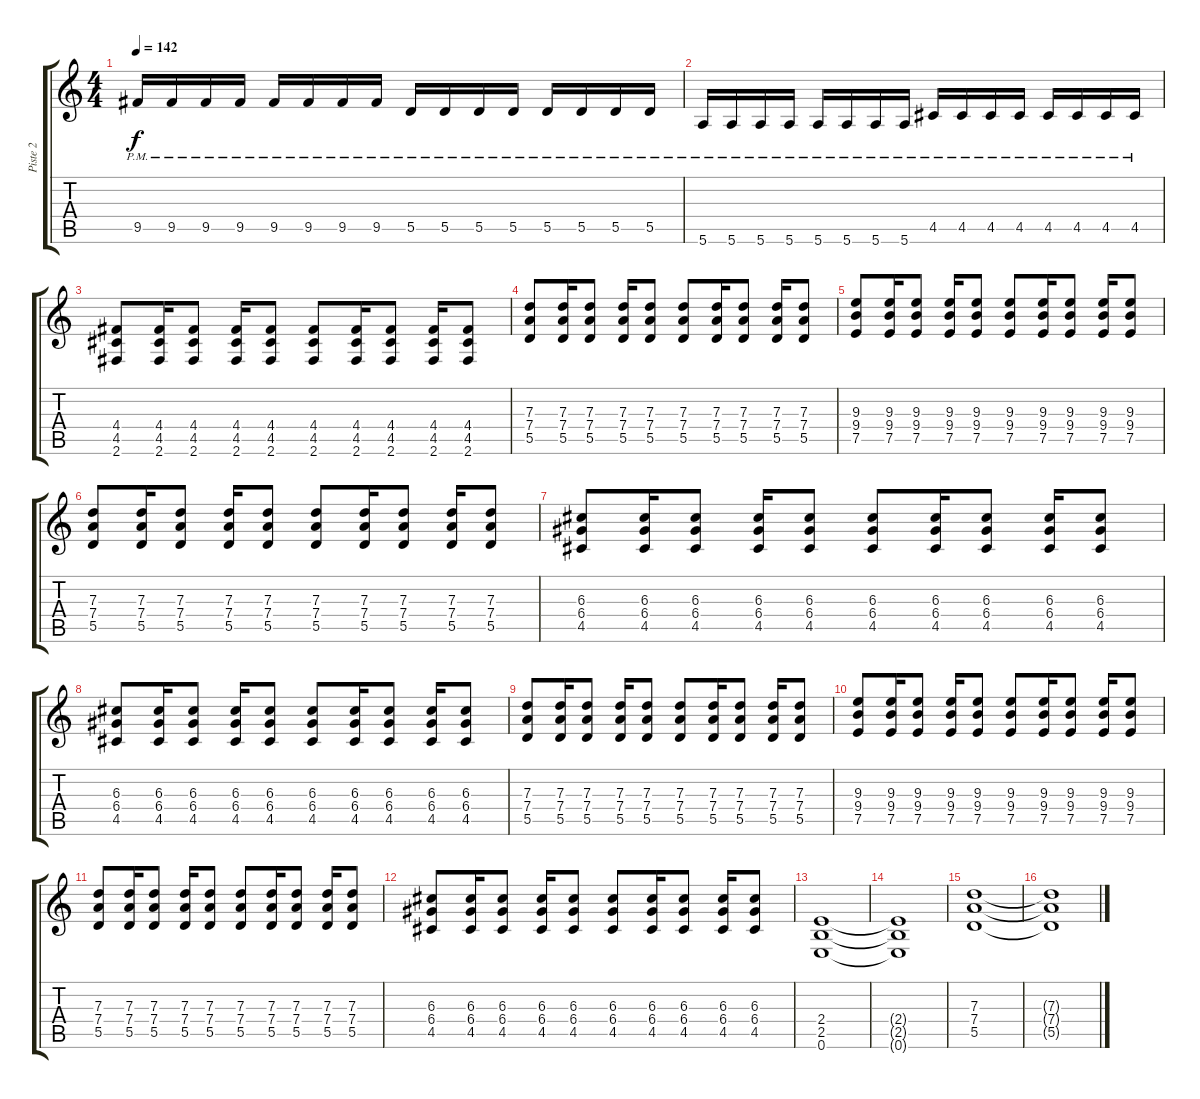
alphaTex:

\track ("Piste 2" "Piste 2") {instrument overdrivenguitar}
\staff {score tabs}
\tuning (E4 B3 G3 D3 A2 E2) {hide}
\ts (4 4)
\tempo 142
\clef g2
\ks c
9.5{pm}.16{dy f} 9.5{pm}.16 9.5{pm}.16 9.5{pm}.16 9.5{pm}.16 9.5{pm}.16 9.5{pm}.16 9.5{pm}.16 5.5{pm}.16 5.5{pm}.16 5.5{pm}.16 5.5{pm}.16 5.5{pm}.16 5.5{pm}.16 5.5{pm}.16 5.5{pm}.16 |
5.6{pm}.16 5.6{pm}.16 5.6{pm}.16 5.6{pm}.16 5.6{pm}.16 5.6{pm}.16 5.6{pm}.16 5.6{pm}.16 4.5{pm}.16 4.5{pm}.16 4.5{pm}.16 4.5{pm}.16 4.5{pm}.16 4.5{pm}.16 4.5{pm}.16 4.5{pm}.16 |
(4.4 4.5 2.6).8 (4.4 4.5 2.6).16 (4.4 4.5 2.6).8 (4.4 4.5 2.6).16 (4.4 4.5 2.6).8 (4.4 4.5 2.6).8 (4.4 4.5 2.6).16 (4.4 4.5 2.6).8 (4.4 4.5 2.6).16 (4.4 4.5 2.6).8 |
(7.3 7.4 5.5).8 (7.3 7.4 5.5).16 (7.3 7.4 5.5).8 (7.3 7.4 5.5).16 (7.3 7.4 5.5).8 (7.3 7.4 5.5).8 (7.3 7.4 5.5).16 (7.3 7.4 5.5).8 (7.3 7.4 5.5).16 (7.3 7.4 5.5).8 |
(9.3 9.4 7.5).8 (9.3 9.4 7.5).16 (9.3 9.4 7.5).8 (9.3 9.4 7.5).16 (9.3 9.4 7.5).8 (9.3 9.4 7.5).8 (9.3 9.4 7.5).16 (9.3 9.4 7.5).8 (9.3 9.4 7.5).16 (9.3 9.4 7.5).8 |
(7.3 7.4 5.5).8 (7.3 7.4 5.5).16 (7.3 7.4 5.5).8 (7.3 7.4 5.5).16 (7.3 7.4 5.5).8 (7.3 7.4 5.5).8 (7.3 7.4 5.5).16 (7.3 7.4 5.5).8 (7.3 7.4 5.5).16 (7.3 7.4 5.5).8 |
(6.3 6.4 4.5).8 (6.3 6.4 4.5).16 (6.3 6.4 4.5).8 (6.3 6.4 4.5).16 (6.3 6.4 4.5).8 (6.3 6.4 4.5).8 (6.3 6.4 4.5).16 (6.3 6.4 4.5).8 (6.3 6.4 4.5).16 (6.3 6.4 4.5).8 |
(6.3 6.4 4.5).8 (6.3 6.4 4.5).16 (6.3 6.4 4.5).8 (6.3 6.4 4.5).16 (6.3 6.4 4.5).8 (6.3 6.4 4.5).8 (6.3 6.4 4.5).16 (6.3 6.4 4.5).8 (6.3 6.4 4.5).16 (6.3 6.4 4.5).8 |
(7.3 7.4 5.5).8 (7.3 7.4 5.5).16 (7.3 7.4 5.5).8 (7.3 7.4 5.5).16 (7.3 7.4 5.5).8 (7.3 7.4 5.5).8 (7.3 7.4 5.5).16 (7.3 7.4 5.5).8 (7.3 7.4 5.5).16 (7.3 7.4 5.5).8 |
(9.3 9.4 7.5).8 (9.3 9.4 7.5).16 (9.3 9.4 7.5).8 (9.3 9.4 7.5).16 (9.3 9.4 7.5).8 (9.3 9.4 7.5).8 (9.3 9.4 7.5).16 (9.3 9.4 7.5).8 (9.3 9.4 7.5).16 (9.3 9.4 7.5).8 |
(7.3 7.4 5.5).8 (7.3 7.4 5.5).16 (7.3 7.4 5.5).8 (7.3 7.4 5.5).16 (7.3 7.4 5.5).8 (7.3 7.4 5.5).8 (7.3 7.4 5.5).16 (7.3 7.4 5.5).8 (7.3 7.4 5.5).16 (7.3 7.4 5.5).8 |
(6.3 6.4 4.5).8 (6.3 6.4 4.5).16 (6.3 6.4 4.5).8 (6.3 6.4 4.5).16 (6.3 6.4 4.5).8 (6.3 6.4 4.5).8 (6.3 6.4 4.5).16 (6.3 6.4 4.5).8 (6.3 6.4 4.5).16 (6.3 6.4 4.5).8 |
(2.4 2.5 0.6).1 |
(2.4{t} 2.5{t} 0.6{t}).1 |
(7.3 7.4 5.5).1 |
(7.3{t} 7.4{t} 5.5{t}).1
